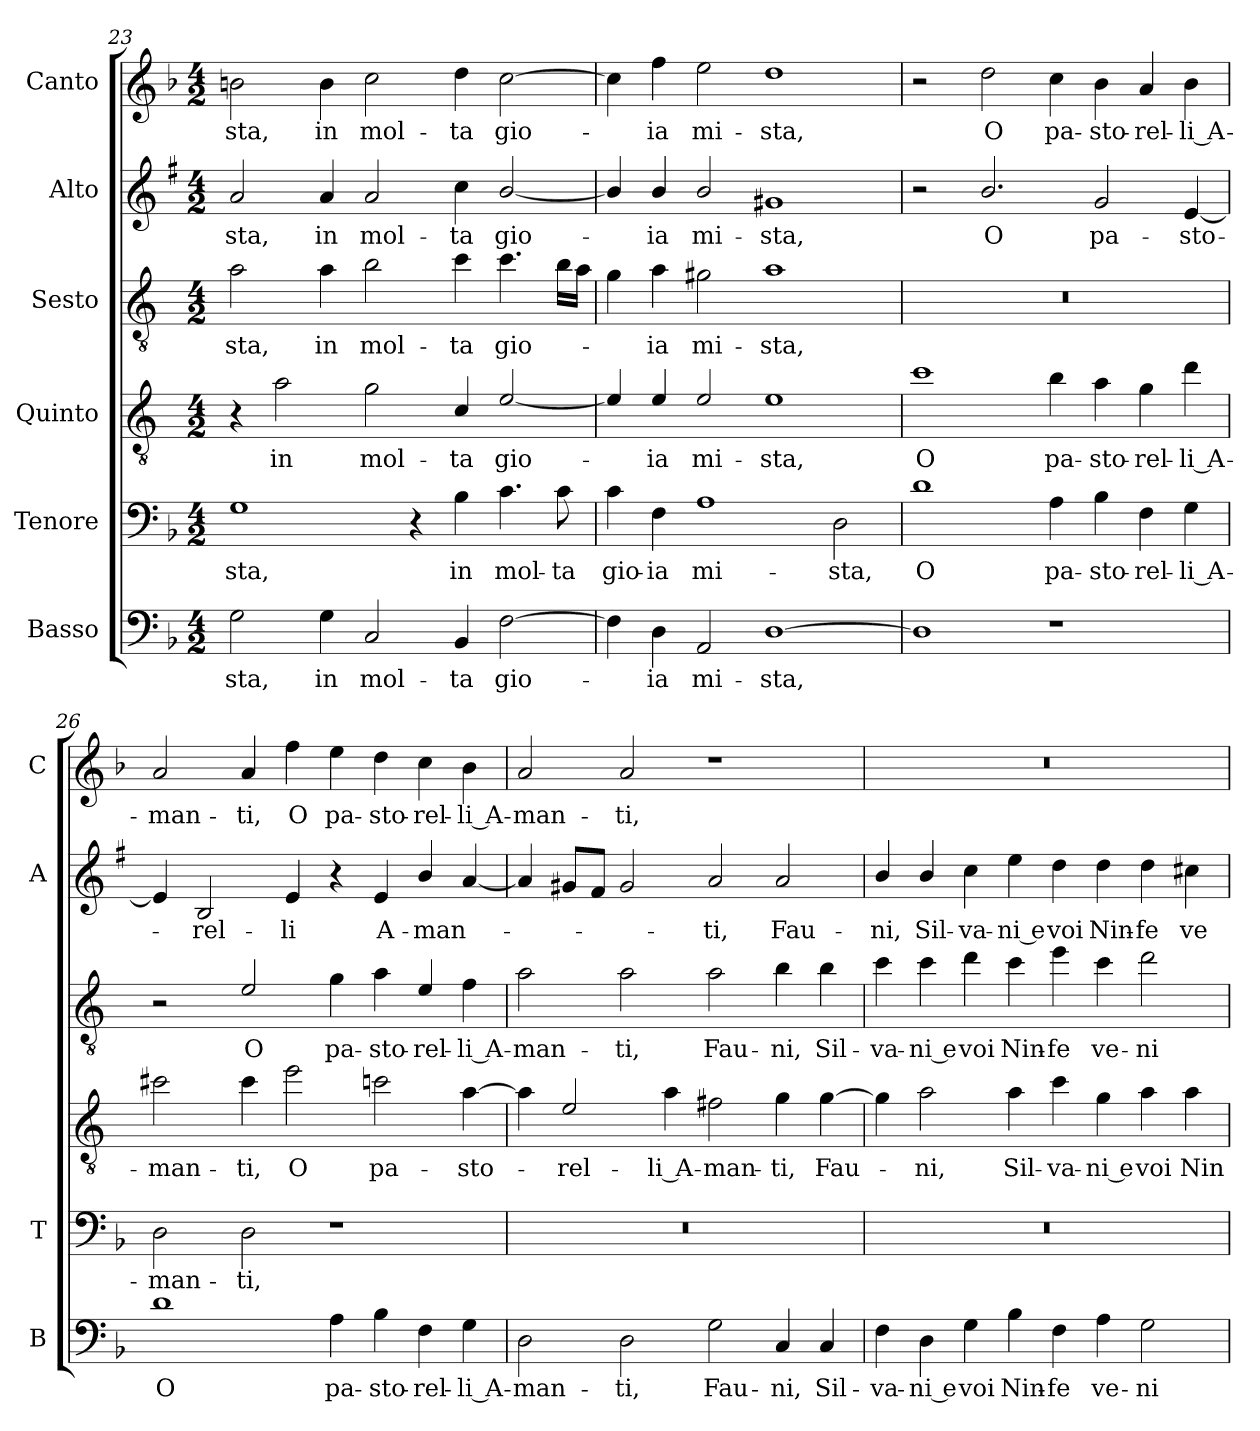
**kern	**text	**kern	**text	**kern	**text	**kern	**text	**kern	**text	**kern	**text
*part6	*part6	*part5	*part5	*part4	*part4	*part3	*part3	*part2	*part2	*part1	*part1
*staff6	*staff6	*staff5	*staff5	*staff4	*staff4	*staff3	*staff3	*staff2	*staff2	*staff1	*staff1
*I"Basso	*	*I"Tenore	*	*I"Quinto	*	*I"Sesto	*	*I"Alto	*	*I"Canto	*
*I'B	*	*I'T	*	*	*	*	*	*I'A	*	*I'C	*
*clefF4	*	*clefF4	*	*clefGv2	*	*clefGv2	*	*clefG2	*	*clefG2	*
*	*	*	*	*ITrd4c7	*	*ITrd4c7	*	*ITrd1c2	*	*	*
*k[b-]	*	*k[b-]	*	*k[b-]	*	*k[b-]	*	*k[b-]	*	*k[b-]	*
*F:	*	*F:	*	*F:	*	*F:	*	*F:	*	*F:	*
*M4/2	*	*M4/2	*	*M4/2	*	*M4/2	*	*M4/2	*	*M4/2	*
=23	=23	=23	=23	=23	=23	=23	=23	=23	=23	=23	=23
!	!LO:LY:b	!	!LO:LY:b	!	!	!	!LO:LY:b	!	!LO:LY:b	!	!LO:LY:b
2G\	-sta,	1G	-sta,	4r	.	2d\	-sta,	2g/	-sta,	2bn\	-sta,
!	!	!	!	!	!LO:LY:b	!	!	!	!	!	!
.	.	.	.	2d\	in	.	.	.	.	.	.
!	!LO:LY:b	!	!	!	!	!	!LO:LY:b	!	!LO:LY:b	!	!LO:LY:b
4G\	in	.	.	.	.	4d\	in	4g/	in	4b\	in
!	!LO:LY:b	!	!	!	!LO:LY:b	!	!LO:LY:b	!	!LO:LY:b	!	!LO:LY:b
2C/	mol-	.	.	2c\	mol-	2e\	mol-	2g/	mol-	2cc\	mol-
.	.	4r	.	.	.	.	.	.	.	.	.
!	!LO:LY:b	!	!LO:LY:b	!	!LO:LY:b	!	!LO:LY:b	!	!LO:LY:b	!	!LO:LY:b
4BB-/	-ta	4B-\	in	4F/	-ta	4f\	-ta	4b-\	-ta	4dd\	-ta
!	!LO:LY:b	!	!LO:LY:b	!	!LO:LY:b	!	!LO:LY:b	!	!LO:LY:b	!	!LO:LY:b
[2F\	gio-	4.c\	mol-	[2A/	gio-	4.f\	gio-	[2a/	gio-	[2cc\	gio-
!	!	!	!LO:LY:b	!	!	!	!	!	!	!	!
.	.	8c\	-ta	.	.	16e\LL	.	.	.	.	.
.	.	.	.	.	.	16d\JJ	.	.	.	.	.
!!LO:LB:g=z
=24	=24	=24	=24	=24	=24	=24	=24	=24	=24	=24	=24
!	!	!	!LO:LY:b	!	!	!	!	!	!	!	!
4F\]	.	4c\	gio-	4A/]	.	4c\	.	4a/]	.	4cc\]	.
!	!LO:LY:b	!	!LO:LY:b	!	!LO:LY:b	!	!LO:LY:b	!	!LO:LY:b	!	!LO:LY:b
4D\	-ia	4F\	-ia	4A/	-ia	4d\	-ia	4a/	-ia	4ff\	-ia
!	!LO:LY:b	!	!LO:LY:b	!	!LO:LY:b	!	!LO:LY:b	!	!LO:LY:b	!	!LO:LY:b
2AA/	mi-	1A	mi-	2A/	mi-	2c#X\	mi-	2a/	mi-	2ee\	mi-
!	!LO:LY:b	!	!	!	!LO:LY:b	!	!LO:LY:b	!	!LO:LY:b	!	!LO:LY:b
[1D	-sta,	.	.	1A	-sta,	1d	-sta,	1f#X	-sta,	1dd	-sta,
!	!	!	!LO:LY:b	!	!	!	!	!	!	!	!
.	.	2D\	-sta,	.	.	.	.	.	.	.	.
=25	=25	=25	=25	=25	=25	=25	=25	=25	=25	=25	=25
!	!	!	!LO:LY:b	!	!LO:LY:b	!	!	!	!	!	!
1D]	.	1d	O	1f	O	0r	.	2r	.	2r	.
!	!	!	!	!	!	!	!	!	!LO:LY:b	!	!LO:LY:b
.	.	.	.	.	.	.	.	2.a/	O	2dd\	O
!	!	!	!LO:LY:b	!	!LO:LY:b	!	!	!	!	!	!LO:LY:b
1r	.	4A\	pa-	4e\	pa-	.	.	.	.	4cc\	pa-
!	!	!	!LO:LY:b	!	!LO:LY:b	!	!	!	!LO:LY:b	!	!LO:LY:b
.	.	4B-\	-sto-	4d\	-sto-	.	.	2f/	pa-	4b-\	-sto-
!	!	!	!LO:LY:b	!	!LO:LY:b	!	!	!	!	!	!LO:LY:b
.	.	4F\	-rel-	4c\	-rel-	.	.	.	.	4a/	-rel-
!	!	!	!LO:LY:b	!	!LO:LY:b	!	!	!	!LO:LY:b	!	!LO:LY:b
.	.	4G\	-li A-	4g\	-li A-	.	.	[4d/	-sto-	4b-\	-li A-
=26	=26	=26	=26	=26	=26	=26	=26	=26	=26	=26	=26
!	!LO:LY:b	!	!LO:LY:b	!	!LO:LY:b	!	!	!	!	!	!LO:LY:b
1d	O	2D\	-man-	2f#X\	-man-	2r	.	4d/]	.	2a/	-man-
!	!	!	!	!	!	!	!	!	!LO:LY:b	!	!
.	.	.	.	.	.	.	.	2A/	-rel-	.	.
!	!	!	!LO:LY:b	!	!LO:LY:b	!	!LO:LY:b	!	!	!	!LO:LY:b
.	.	2D\	-ti,	4f#\	-ti,	2A/	O	.	.	4a/	-ti,
!	!	!	!	!	!LO:LY:b	!	!	!	!LO:LY:b	!	!LO:LY:b
.	.	.	.	2a\	O	.	.	4d/	-li	4ff\	O
!	!LO:LY:b	!	!	!	!	!	!LO:LY:b	!	!	!	!LO:LY:b
4A\	pa-	1r	.	.	.	4c\	pa-	4r	.	4ee\	pa-
!	!LO:LY:b	!	!	!	!LO:LY:b	!	!LO:LY:b	!	!LO:LY:b	!	!LO:LY:b
4B-\	-sto-	.	.	2fn\	pa-	4d\	-sto-	4d/	A-	4dd\	-sto-
!	!LO:LY:b	!	!	!	!	!	!LO:LY:b	!	!LO:LY:b	!	!LO:LY:b
4F\	-rel-	.	.	.	.	4A/	-rel-	4a/	-man-	4cc\	-rel-
!	!LO:LY:b	!	!	!	!LO:LY:b	!	!LO:LY:b	!	!	!	!LO:LY:b
4G\	-li A-	.	.	[4d\	-sto-	4B-\	-li A-	[4g/	.	4b-\	-li A-
=27	=27	=27	=27	=27	=27	=27	=27	=27	=27	=27	=27
!	!LO:LY:b	!	!	!	!	!	!LO:LY:b	!	!	!	!LO:LY:b
2D\	-man-	0r	.	4d\]	.	2d\	-man-	4g/]	.	2a/	-man-
!	!	!	!	!	!LO:LY:b	!	!	!	!	!	!
.	.	.	.	2A/	-rel-	.	.	8f#X/L	.	.	.
.	.	.	.	.	.	.	.	8e/J	.	.	.
!	!LO:LY:b	!	!	!	!	!	!LO:LY:b	!	!	!	!LO:LY:b
2D\	-ti,	.	.	.	.	2d\	-ti,	2f#/	.	2a/	-ti,
!	!	!	!	!	!LO:LY:b	!	!	!	!	!	!
.	.	.	.	4d\	-li A-	.	.	.	.	.	.
!	!LO:LY:b	!	!	!	!LO:LY:b	!	!LO:LY:b	!	!LO:LY:b	!	!
2G\	Fau-	.	.	2Bn\	-man-	2d\	Fau-	2g/	-ti,	1r	.
!	!LO:LY:b	!	!	!	!LO:LY:b	!	!LO:LY:b	!	!LO:LY:b	!	!
4C/	-ni,	.	.	4c\	-ti,	4e\	-ni,	2g/	Fau-	.	.
!	!LO:LY:b	!	!	!	!LO:LY:b	!	!LO:LY:b	!	!	!	!
4C/	Sil-	.	.	[4c\	Fau-	4e\	Sil-	.	.	.	.
!!LO:LB:g=z
=28	=28	=28	=28	=28	=28	=28	=28	=28	=28	=28	=28
!	!LO:LY:b	!	!	!	!	!	!LO:LY:b	!	!LO:LY:b	!	!
4F\	-va-	0r	.	4c\]	.	4f\	-va-	4a/	-ni,	0r	.
!	!LO:LY:b	!	!	!	!LO:LY:b	!	!LO:LY:b	!	!LO:LY:b	!	!
4D\	-ni e	.	.	2d\	-ni,	4f\	-ni e	4a/	Sil-	.	.
!	!LO:LY:b	!	!	!	!	!	!LO:LY:b	!	!LO:LY:b	!	!
4G\	voi	.	.	.	.	4g\	voi	4b-\	-va-	.	.
!	!LO:LY:b	!	!	!	!LO:LY:b	!	!LO:LY:b	!	!LO:LY:b	!	!
4B-\	Nin-	.	.	4d\	Sil-	4f\	Nin-	4dd\	-ni e	.	.
!	!LO:LY:b	!	!	!	!LO:LY:b	!	!LO:LY:b	!	!LO:LY:b	!	!
4F\	-fe	.	.	4f\	-va-	4a\	-fe	4cc\	voi	.	.
!	!LO:LY:b	!	!	!	!LO:LY:b	!	!LO:LY:b	!	!LO:LY:b	!	!
4A\	ve-	.	.	4c\	-ni e	4f\	ve-	4cc\	Nin-	.	.
!	!LO:LY:b	!	!	!	!LO:LY:b	!	!LO:LY:b	!	!LO:LY:b	!	!
2G\	-ni-	.	.	4d\	voi	2g\	-ni-	4cc\	-fe	.	.
!	!	!	!	!	!LO:LY:b	!	!	!	!LO:LY:b	!	!
.	.	.	.	4d\	Nin-	.	.	4bn\	ve-	.	.
=	=	=	=	=	=	=	=	=	=	=	=
*-	*-	*-	*-	*-	*-	*-	*-	*-	*-	*-	*-
